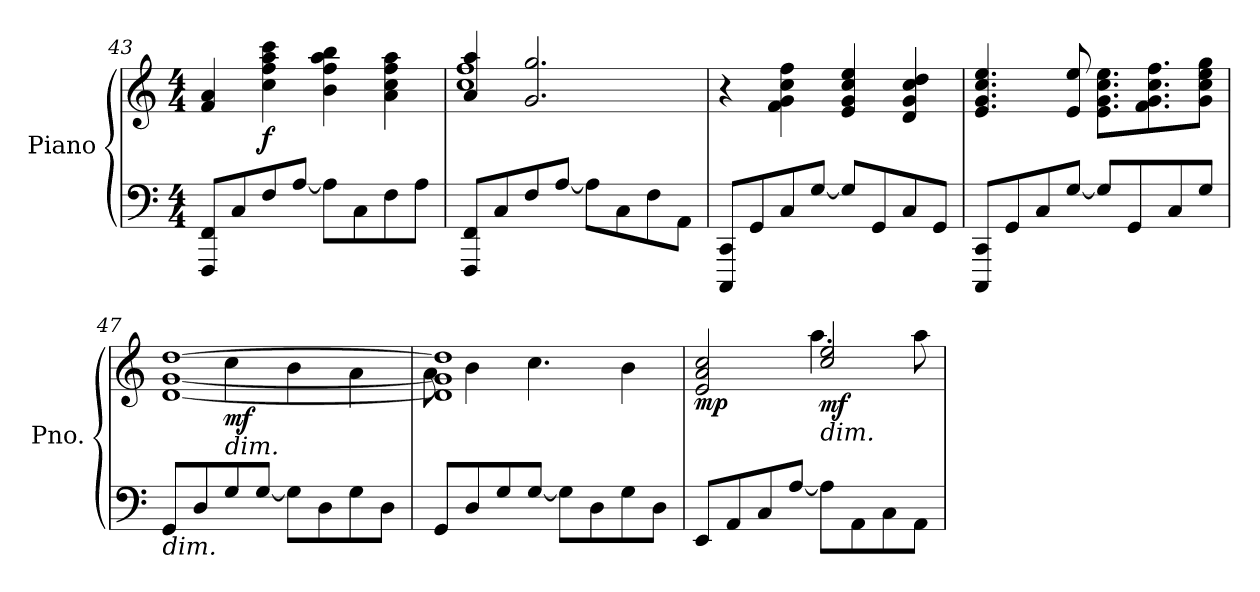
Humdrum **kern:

**kern	**kern	**dynam
*part1	*part1	*part1
*staff2	*staff1	*staff1/2
*I"Piano	*	*
*I'Pno.	*	*
!!LO:LB:g=z
*clefF4	*clefG2	*
*k[]	*k[]	*
*M4/4	*M4/4	*
=43	=43	=43
8FFF/ 8FF/L	4f/ 4a/	.
8C/	.	.
!	!	!LO:DY:b
8F/	4cc\ 4ff\ 4aa\ 4ccc\	f
[8A/J	.	.
8A\L]	4b\ 4ff\ 4aa\ 4bb\	.
8C\	.	.
8F\	4a\ 4cc\ 4ff\ 4aa\	.
8A\J	.	.
=44	=44	=44
*	*^	*
8FFF/ 8FF/L	4a/ 4aa/	1cc 1ff	.
8C/	.	.	.
8F/	2.g/ 2.gg/	.	.
[8A/J	.	.	.
8A\L]	.	.	.
8C\	.	.	.
8F\	.	.	.
8AA\J	.	.	.
*	*v	*v	*
=45	=45	=45
8CCC/ 8CC/L	4r	.
8GG/	.	.
8C/	4f\ 4g\ 4cc\ 4ff\	.
[8G/J	.	.
8G/L]	4e/ 4g/ 4cc/ 4ee/	.
8GG/	.	.
8C/	4d/ 4g/ 4cc/ 4dd/	.
8GG/J	.	.
=46	=46	=46
8CCC/ 8CC/L	4.e/ 4.g/ 4.cc/ 4.ee/	.
8GG/	.	.
8C/	.	.
[8G/J	8e/ 8ee/	.
8G/L]	8.e\ 8.g\ 8.cc\ 8.ee\L	.
8GG/	.	.
.	8.f\ 8.g\ 8.cc\ 8.ff\	.
8C/	.	.
8G/J	8g\ 8cc\ 8ee\ 8gg\J	.
=47	=47	=47
*	*^	*
!LO:TX:b:i:t=dim.	!	!	!
8GG/L	[1d [1g [1dd	4ryy	.
8D/	.	.	.
!	!	!LO:TX:b:i:t=dim.	!
!	!	!	!LO:DY:b
8G/	.	4cc\	mf
[8G/J	.	.	.
8G\L]	.	4b\	.
8D\	.	.	.
8G\	.	4a\	.
8D\J	.	.	.
!!LO:LB:g=z	!!
=48	=48	=48	=48
8GG/L	1d] 1g] 1dd]	8a\	.
8D/	.	4b\	.
8G/	.	.	.
[8G/J	.	4.cc\	.
8G\L]	.	.	.
8D\	.	.	.
8G\	.	4b\	.
8D\J	.	.	.
=49	=49	=49	=49
!	!	!	!LO:DY:b
8EE/L	2e/ 2a/ 2cc/	2ryy	mp
8AA/	.	.	.
8C/	.	.	.
[8A/J	.	.	.
!	!LO:TX:b:i:t=dim.	!	!
!	!	!	!LO:DY:b
8A\L]	2cc/ 2ee/	4.aa\	mf
8AA\	.	.	.
8C\	.	.	.
8AA\J	.	8aa\	.
*	*v	*v	*
=	=	=
*-	*-	*-
